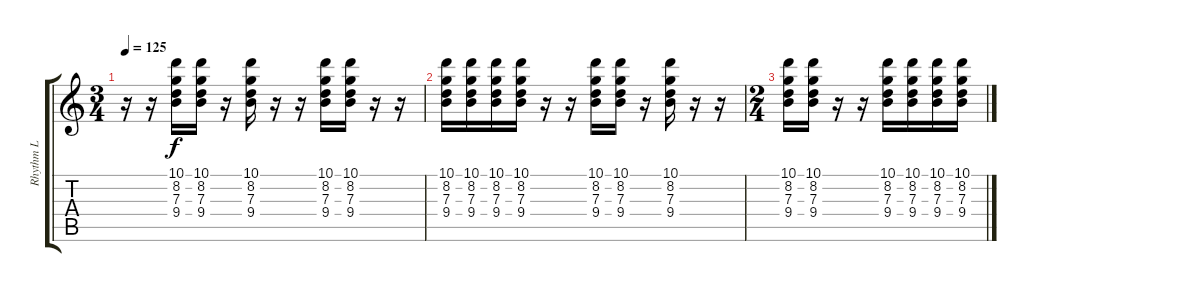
\track ("Rhythm L" "Rhythm L") {instrument acousticguitarnylon}
\staff {score tabs}
\tuning (E4 B3 G3 D3 A2 E2) {hide}
\ts (3 4)
\tempo 125
\clef g2
\ks c
r.16{dy f} r.16 (10.1 8.2 7.3 9.4).16 (10.1 8.2 7.3 9.4).16 r.16 (10.1 8.2 7.3 9.4).16 r.16 r.16 (10.1 8.2 7.3 9.4).16 (10.1 8.2 7.3 9.4).16 r.16 r.16 |
(10.1 8.2 7.3 9.4).16 (10.1 8.2 7.3 9.4).16 (10.1 8.2 7.3 9.4).16 (10.1 8.2 7.3 9.4).16 r.16 r.16 (10.1 8.2 7.3 9.4).16 (10.1 8.2 7.3 9.4).16 r.16 (10.1 8.2 7.3 9.4).16 r.16 r.16 |
\ts (2 4)
(10.1 8.2 7.3 9.4).16 (10.1 8.2 7.3 9.4).16 r.16 r.16 (10.1 8.2 7.3 9.4).16 (10.1 8.2 7.3 9.4).16 (10.1 8.2 7.3 9.4).16 (10.1 8.2 7.3 9.4).16
